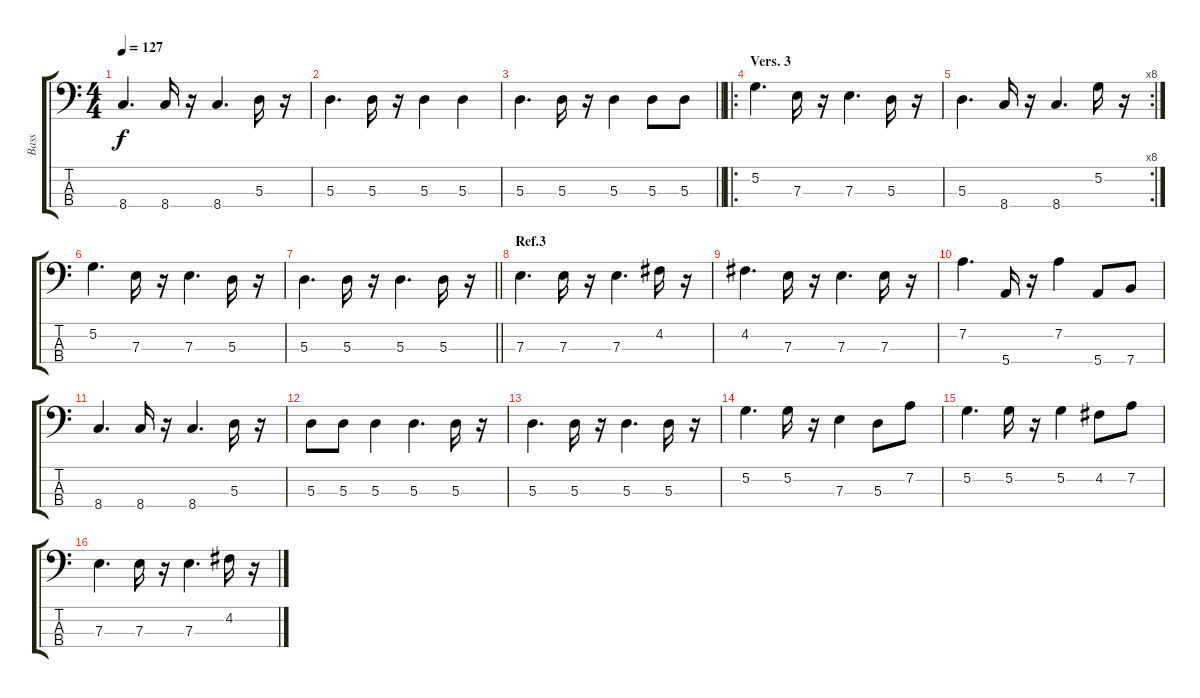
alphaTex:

\track ("Bass" "Bass") {instrument electricbassfinger}
\staff {score tabs}
\tuning (G2 D2 A1 E1) {hide}
\ts (4 4)
\tempo 127
\clef f4
\ks c
8.4.4{d dy f} 8.4.16 r.16 8.4.4{d} 5.3.16 r.16 |
5.3.4{d} 5.3.16 r.16 5.3.4 5.3.4 |
\barLineRight lightlight
5.3.4{d} 5.3.16 r.16 5.3.4 5.3.8 5.3.8 |
\ro
\section ("" "Vers. 3")
5.2.4{d} 7.3.16 r.16 7.3.4{d} 5.3.16 r.16 |
\rc 8
5.3.4{d} 8.4.16 r.16 8.4.4{d} 5.2.16 r.16 |
5.2.4{d} 7.3.16 r.16 7.3.4{d} 5.3.16 r.16 |
\barLineRight lightlight
5.3.4{d} 5.3.16 r.16 5.3.4{d} 5.3.16 r.16 |
\section ("" "Ref.3")
7.3.4{d} 7.3.16 r.16 7.3.4{d} 4.2.16 r.16 |
4.2.4{d} 7.3.16 r.16 7.3.4{d} 7.3.16 r.16 |
7.2.4{d} 5.4.16 r.16 7.2.4 5.4.8 7.4.8 |
8.4.4{d} 8.4.16 r.16 8.4.4{d} 5.3.16 r.16 |
5.3.8 5.3.8 5.3.4 5.3.4{d} 5.3.16 r.16 |
5.3.4{d} 5.3.16 r.16 5.3.4{d} 5.3.16 r.16 |
5.2.4{d} 5.2.16 r.16 7.3.4 5.3.8 7.2.8 |
5.2.4{d} 5.2.16 r.16 5.2.4 4.2.8 7.2.8 |
7.3.4{d} 7.3.16 r.16 7.3.4{d} 4.2.16 r.16
